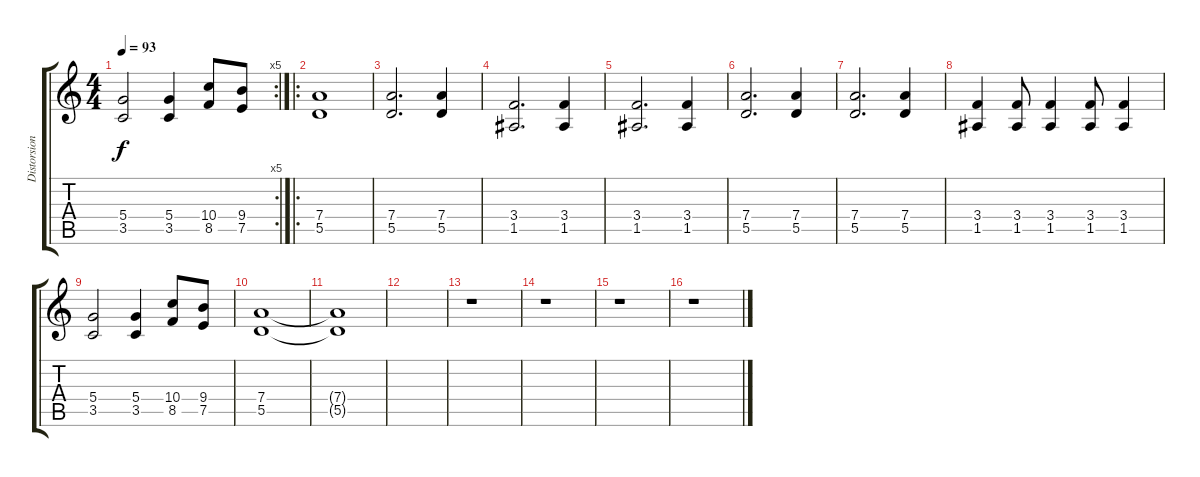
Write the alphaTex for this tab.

\track ("Distorsion guitar" "Distorsion") {instrument electricguitarjazz}
\staff {score tabs}
\tuning (E4 B3 G3 D3 A2 E2) {hide}
\rc 5
\ts (4 4)
\tempo 93
\clef g2
\ks c
(5.4 3.5).2{dy f} (5.4 3.5).4 (10.4 8.5).8 (9.4 7.5).8 |
\ro
(7.4 5.5).1 |
(7.4 5.5).2{d} (7.4 5.5).4 |
(3.4 1.5).2{d} (3.4 1.5).4 |
(3.4 1.5).2{d} (3.4 1.5).4 |
(7.4 5.5).2{d} (7.4 5.5).4 |
(7.4 5.5).2{d} (7.4 5.5).4 |
(3.4 1.5).4 (3.4 1.5).8 (3.4 1.5).4 (3.4 1.5).8 (3.4 1.5).4 |
(5.4 3.5).2 (5.4 3.5).4 (10.4 8.5).8 (9.4 7.5).8 |
(7.4 5.5).1 |
(7.4{t} 5.5{t}).1 |
|
r.1 |
r.1 |
r.1 |
r.1
